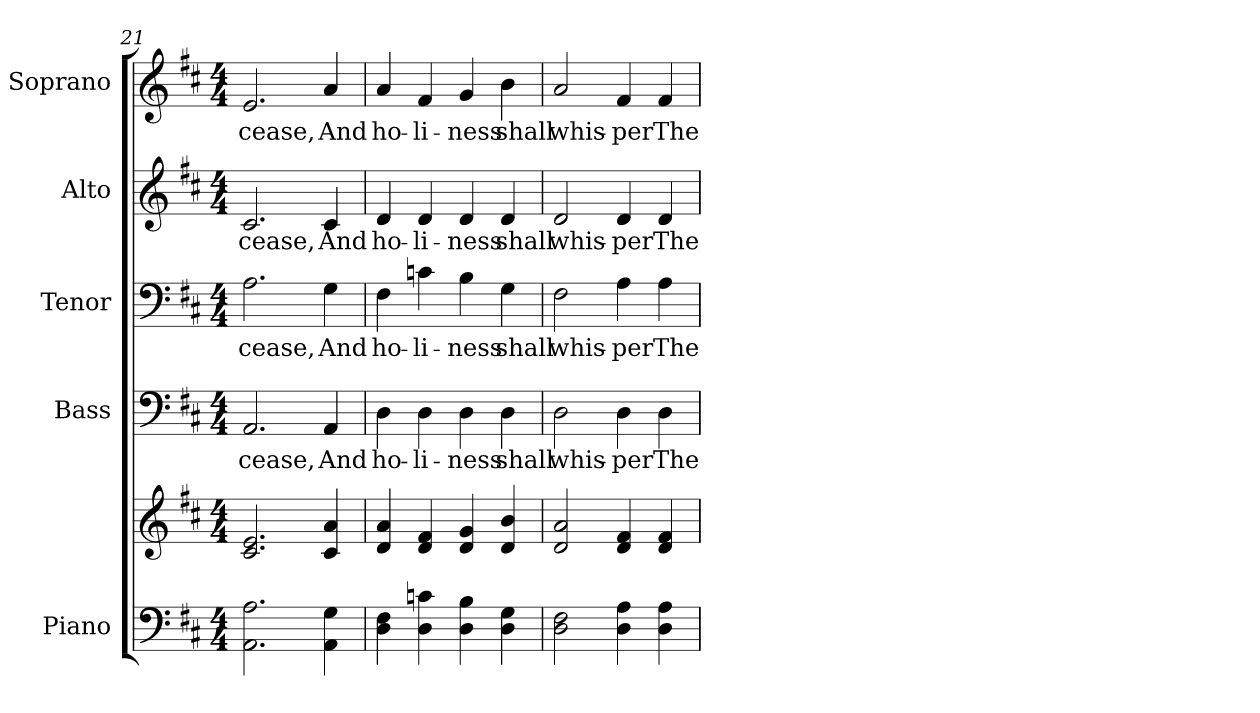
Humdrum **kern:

**kern	**kern	**kern	**text	**kern	**text	**kern	**text	**kern	**text
*part5	*part5	*part4	*part4	*part3	*part3	*part2	*part2	*part1	*part1
*staff6	*staff5	*staff4	*staff4	*staff3	*staff3	*staff2	*staff2	*staff1	*staff1
*I"Piano	*	*I"Bass	*	*I"Tenor	*	*I"Alto	*	*I"Soprano	*
*I'Pno.	*	*I'B.	*	*I'T.	*	*I'A.	*	*I'S.	*
!!LO:PB:g=z
*clefF4	*clefG2	*clefF4	*	*clefF4	*	*clefG2	*	*clefG2	*
*k[f#c#]	*k[f#c#]	*k[f#c#]	*	*k[f#c#]	*	*k[f#c#]	*	*k[f#c#]	*
*D:	*D:	*D:	*	*D:	*	*D:	*	*D:	*
*M4/4	*M4/4	*M4/4	*	*M4/4	*	*M4/4	*	*M4/4	*
=21	=21	=21	=21	=21	=21	=21	=21	=21	=21
!	!	!	!LO:LY:b:color=#000000	!	!	!	!	!	!
!	!	!	!	!	!LO:LY:b:color=#000000	!	!	!	!
!	!	!	!	!	!	!	!LO:LY:b:color=#000000	!	!
!	!	!	!	!	!	!	!	!	!LO:LY:b:color=#000000
2.AAi\ 2.Ai	2.c#i/ 2.ei	2.AAi/	cease,	2.Ai\	cease,	2.c#i/	cease,	2.ei/	cease,
!	!	!	!LO:LY:b:color=#000000	!	!	!	!	!	!
!	!	!	!	!	!LO:LY:b:color=#000000	!	!	!	!
!	!	!	!	!	!	!	!LO:LY:b:color=#000000	!	!
!	!	!	!	!	!	!	!	!	!LO:LY:b:color=#000000
4AAi\ 4Gi	4c#i/ 4ai	4AAi/	And	4Gi\	And	4c#i/	And	4ai/	And
=22	=22	=22	=22	=22	=22	=22	=22	=22	=22
!	!	!	!LO:LY:b:color=#000000	!	!	!	!	!	!
!	!	!	!	!	!LO:LY:b:color=#000000	!	!	!	!
!	!	!	!	!	!	!	!LO:LY:b:color=#000000	!	!
!	!	!	!	!	!	!	!	!	!LO:LY:b:color=#000000
4Di\ 4F#i	4di/ 4ai	4Di\	ho-	4F#i\	ho-	4di/	ho-	4ai/	ho-
!	!	!	!LO:LY:b:color=#000000	!	!	!	!	!	!
!	!	!	!	!	!LO:LY:b:color=#000000	!	!	!	!
!	!	!	!	!	!	!	!LO:LY:b:color=#000000	!	!
!	!	!	!	!	!	!	!	!	!LO:LY:b:color=#000000
4Di\ 4cni	4di/ 4f#i	4Di\	-li-	4cni\	-li-	4di/	-li-	4f#i/	-li-
!	!	!	!LO:LY:b:color=#000000	!	!	!	!	!	!
!	!	!	!	!	!LO:LY:b:color=#000000	!	!	!	!
!	!	!	!	!	!	!	!LO:LY:b:color=#000000	!	!
!	!	!	!	!	!	!	!	!	!LO:LY:b:color=#000000
4Di\ 4Bi	4di/ 4gi	4Di\	-ness	4Bi\	-ness	4di/	-ness	4gi/	-ness
!	!	!	!LO:LY:b:color=#000000	!	!	!	!	!	!
!	!	!	!	!	!LO:LY:b:color=#000000	!	!	!	!
!	!	!	!	!	!	!	!LO:LY:b:color=#000000	!	!
!	!	!	!	!	!	!	!	!	!LO:LY:b:color=#000000
4Di\ 4Gi	4di/ 4bi	4Di\	shall	4Gi\	shall	4di/	shall	4bi\	shall
=23	=23	=23	=23	=23	=23	=23	=23	=23	=23
!	!	!	!LO:LY:b:color=#000000	!	!	!	!	!	!
!	!	!	!	!	!LO:LY:b:color=#000000	!	!	!	!
!	!	!	!	!	!	!	!LO:LY:b:color=#000000	!	!
!	!	!	!	!	!	!	!	!	!LO:LY:b:color=#000000
2Di\ 2F#i	2di/ 2ai	2Di\	whis-	2F#i\	whis-	2di/	whis-	2ai/	whis-
!	!	!	!LO:LY:b:color=#000000	!	!	!	!	!	!
!	!	!	!	!	!LO:LY:b:color=#000000	!	!	!	!
!	!	!	!	!	!	!	!LO:LY:b:color=#000000	!	!
!	!	!	!	!	!	!	!	!	!LO:LY:b:color=#000000
4Di\ 4Ai	4di/ 4f#i	4Di\	-per	4Ai\	-per	4di/	-per	4f#i/	-per
!	!	!	!LO:LY:b:color=#000000	!	!	!	!	!	!
!	!	!	!	!	!LO:LY:b:color=#000000	!	!	!	!
!	!	!	!	!	!	!	!LO:LY:b:color=#000000	!	!
!	!	!	!	!	!	!	!	!	!LO:LY:b:color=#000000
4Di\ 4Ai	4di/ 4f#i	4Di\	The	4Ai\	The	4di/	The	4f#i/	The
=	=	=	=	=	=	=	=	=	=
*-	*-	*-	*-	*-	*-	*-	*-	*-	*-
